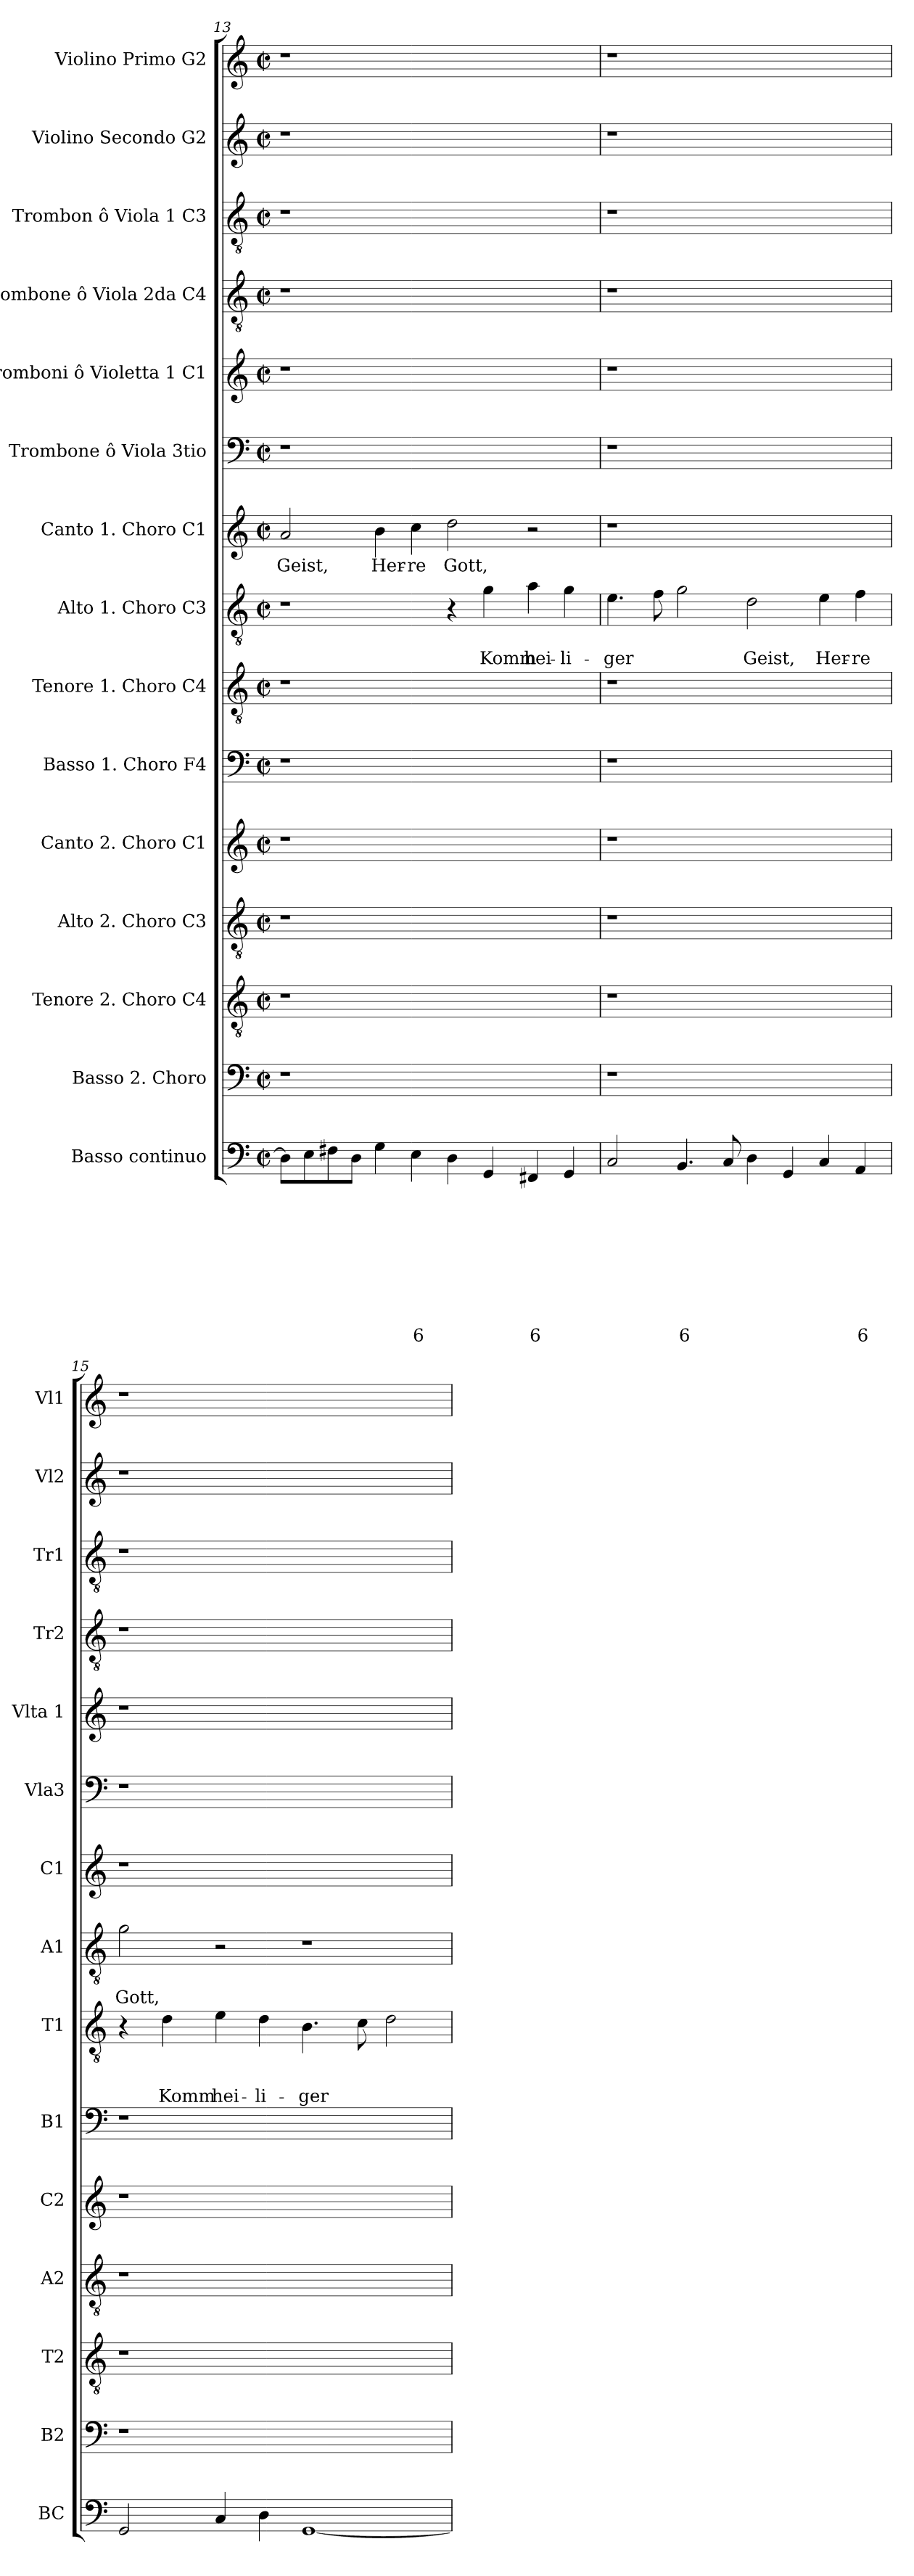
**kern	**text	**text	**text	**text	**text	**text	**text	**text	**text	**kern	**kern	**kern	**kern	**kern	**kern	**text	**text	**text	**kern	**text	**text	**kern	**text	**kern	**kern	**kern	**kern	**kern	**kern
*part15	*part15	*part15	*part15	*part15	*part15	*part15	*part15	*part15	*part15	*part14	*part13	*part12	*part11	*part10	*part9	*part9	*part9	*part9	*part8	*part8	*part8	*part7	*part7	*part6	*part5	*part4	*part3	*part2	*part1
*staff15	*staff15	*staff15	*staff15	*staff15	*staff15	*staff15	*staff15	*staff15	*staff15	*staff14	*staff13	*staff12	*staff11	*staff10	*staff9	*staff9	*staff9	*staff9	*staff8	*staff8	*staff8	*staff7	*staff7	*staff6	*staff5	*staff4	*staff3	*staff2	*staff1
*I"Basso continuo	*	*	*	*	*	*	*	*	*	*I"Basso 2. Choro	*I"Tenore 2. Choro C4	*I"Alto 2. Choro C3	*I"Canto 2. Choro  C1	*I"Basso 1. Choro F4	*I"Tenore 1. Choro C4	*	*	*	*I"Alto 1. Choro C3	*	*	*I"Canto 1. Choro  C1	*	*I"Trombone ô Viola 3tio	*I"Tromboni ô Violetta 1 C1	*I"Trombone ô Viola 2da C4	*I"Trombon ô Viola 1 C3	*I"Violino Secondo G2	*I"Violino Primo G2
*I'BC	*	*	*	*	*	*	*	*	*	*I'B2	*I'T2	*I'A2	*I'C2	*I'B1	*I'T1	*	*	*	*I'A1	*	*	*I'C1	*	*I'Vla3	*I'Vlta 1	*I'Tr2	*I'Tr1	*I'Vl2	*I'Vl1
!!LO:PB:g=z
*clefF4	*	*	*	*	*	*	*	*	*	*clefF4	*clefGv2	*clefGv2	*clefG2	*clefF4	*clefGv2	*	*	*	*clefGv2	*	*	*clefG2	*	*clefF4	*clefG2	*clefGv2	*clefGv2	*clefG2	*clefG2
*k[]	*	*	*	*	*	*	*	*	*	*k[]	*k[]	*k[]	*k[]	*k[]	*k[]	*	*	*	*k[]	*	*	*k[]	*	*k[]	*k[]	*k[]	*k[]	*k[]	*k[]
*C:	*	*	*	*	*	*	*	*	*	*C:	*C:	*C:	*C:	*C:	*C:	*	*	*	*C:	*	*	*C:	*	*C:	*C:	*C:	*C:	*C:	*C:
*M2/2	*	*	*	*	*	*	*	*	*	*M2/2	*M2/2	*M2/2	*M2/2	*M2/2	*M2/2	*	*	*	*M2/2	*	*	*M2/2	*	*M2/2	*M2/2	*M2/2	*M2/2	*M2/2	*M2/2
*met(c|)	*	*	*	*	*	*	*	*	*	*met(c|)	*met(c|)	*met(c|)	*met(c|)	*met(c|)	*met(c|)	*	*	*	*met(c|)	*	*	*met(c|)	*	*met(c|)	*met(c|)	*met(c|)	*met(c|)	*met(c|)	*met(c|)
=13	=13	=13	=13	=13	=13	=13	=13	=13	=13	=13	=13	=13	=13	=13	=13	=13	=13	=13	=13	=13	=13	=13	=13	=13	=13	=13	=13	=13	=13
!	!	!	!	!	!	!	!	!	!	!	!	!	!	!	!	!	!	!	!	!	!	!	!LO:LY:b	!	!	!	!	!	!
8D\L]	.	.	.	.	.	.	.	.	.	1r	1r	1r	1r	1r	1r	.	.	.	1r	.	.	2a/	Geist,	1r	1r	1r	1r	1r	1r
8E\	.	.	.	.	.	.	.	.	.	.	.	.	.	.	.	.	.	.	.	.	.	.	.	.	.	.	.	.	.
8F#X\	.	.	.	.	.	.	.	.	.	.	.	.	.	.	.	.	.	.	.	.	.	.	.	.	.	.	.	.	.
8D\J	.	.	.	.	.	.	.	.	.	.	.	.	.	.	.	.	.	.	.	.	.	.	.	.	.	.	.	.	.
!	!	!	!	!	!	!	!	!	!	!	!	!	!	!	!	!	!	!	!	!	!	!	!LO:LY:b	!	!	!	!	!	!
4G\	.	.	.	.	.	.	.	.	.	.	.	.	.	.	.	.	.	.	.	.	.	4b\	Her-	.	.	.	.	.	.
!	!	!	!	!	!	!	!	!	!LO:LY:b	!	!	!	!	!	!	!	!	!	!	!	!	!	!LO:LY:b	!	!	!	!	!	!
4E\	.	.	.	.	.	.	.	.	6	.	.	.	.	.	.	.	.	.	.	.	.	4cc\	-re	.	.	.	.	.	.
!	!	!	!	!	!	!	!	!	!	!	!	!	!	!	!	!	!	!	!	!	!	!	!LO:LY:b	!	!	!	!	!	!
4D\	.	.	.	.	.	.	.	.	.	1ryy	1ryy	1ryy	1ryy	1ryy	1ryy	.	.	.	4r	.	.	2dd\	Gott,	1ryy	1ryy	1ryy	1ryy	1ryy	1ryy
!	!	!	!	!	!	!	!	!	!	!	!	!	!	!	!	!	!	!	!	!	!LO:LY:b	!	!	!	!	!	!	!	!
4GG/	.	.	.	.	.	.	.	.	.	.	.	.	.	.	.	.	.	.	4g\	.	Komm	.	.	.	.	.	.	.	.
!	!	!	!	!	!	!	!	!	!LO:LY:b	!	!	!	!	!	!	!	!	!	!	!	!LO:LY:b	!	!	!	!	!	!	!	!
4FF#X/	.	.	.	.	.	.	.	.	6	.	.	.	.	.	.	.	.	.	4a\	.	hei-	2r	.	.	.	.	.	.	.
!	!	!	!	!	!	!	!	!	!	!	!	!	!	!	!	!	!	!	!	!	!LO:LY:b	!	!	!	!	!	!	!	!
4GG/	.	.	.	.	.	.	.	.	.	.	.	.	.	.	.	.	.	.	4g\	.	-li-	.	.	.	.	.	.	.	.
=14	=14	=14	=14	=14	=14	=14	=14	=14	=14	=14	=14	=14	=14	=14	=14	=14	=14	=14	=14	=14	=14	=14	=14	=14	=14	=14	=14	=14	=14
!	!	!	!	!	!	!	!	!	!	!	!	!	!	!	!	!	!	!	!	!	!LO:LY:b	!	!	!	!	!	!	!	!
2C/	.	.	.	.	.	.	.	.	.	1r	1r	1r	1r	1r	1r	.	.	.	4.e\	.	-ger	1r	.	1r	1r	1r	1r	1r	1r
.	.	.	.	.	.	.	.	.	.	.	.	.	.	.	.	.	.	.	8f\	.	.	.	.	.	.	.	.	.	.
!	!	!	!	!	!	!	!	!	!LO:LY:b	!	!	!	!	!	!	!	!	!	!	!	!	!	!	!	!	!	!	!	!
4.BB/	.	.	.	.	.	.	.	.	6	.	.	.	.	.	.	.	.	.	2g\	.	.	.	.	.	.	.	.	.	.
8C/	.	.	.	.	.	.	.	.	.	.	.	.	.	.	.	.	.	.	.	.	.	.	.	.	.	.	.	.	.
!	!	!	!	!	!	!	!	!	!	!	!	!	!	!	!	!	!	!	!	!	!LO:LY:b	!	!	!	!	!	!	!	!
4D\	.	.	.	.	.	.	.	.	.	1ryy	1ryy	1ryy	1ryy	1ryy	1ryy	.	.	.	2d\	.	Geist,	1ryy	.	1ryy	1ryy	1ryy	1ryy	1ryy	1ryy
4GG/	.	.	.	.	.	.	.	.	.	.	.	.	.	.	.	.	.	.	.	.	.	.	.	.	.	.	.	.	.
!	!	!	!	!	!	!	!	!	!	!	!	!	!	!	!	!	!	!	!	!	!LO:LY:b	!	!	!	!	!	!	!	!
4C/	.	.	.	.	.	.	.	.	.	.	.	.	.	.	.	.	.	.	4e\	.	Her-	.	.	.	.	.	.	.	.
!	!	!	!	!	!	!	!	!	!LO:LY:b	!	!	!	!	!	!	!	!	!	!	!	!LO:LY:b	!	!	!	!	!	!	!	!
4AA/	.	.	.	.	.	.	.	.	6	.	.	.	.	.	.	.	.	.	4f\	.	-re	.	.	.	.	.	.	.	.
=15	=15	=15	=15	=15	=15	=15	=15	=15	=15	=15	=15	=15	=15	=15	=15	=15	=15	=15	=15	=15	=15	=15	=15	=15	=15	=15	=15	=15	=15
!	!	!	!	!	!	!	!	!	!	!	!	!	!	!	!	!	!	!	!	!	!LO:LY:b	!	!	!	!	!	!	!	!
2GG/	.	.	.	.	.	.	.	.	.	1r	1r	1r	1r	1r	4r	.	.	.	2g\	.	Gott,	1r	.	1r	1r	1r	1r	1r	1r
!	!	!	!	!	!	!	!	!	!	!	!	!	!	!	!	!	!	!LO:LY:b	!	!	!	!	!	!	!	!	!	!	!
.	.	.	.	.	.	.	.	.	.	.	.	.	.	.	4d\	.	.	Komm	.	.	.	.	.	.	.	.	.	.	.
!	!	!	!	!	!	!	!	!	!	!	!	!	!	!	!	!	!	!LO:LY:b	!	!	!	!	!	!	!	!	!	!	!
4C/	.	.	.	.	.	.	.	.	.	.	.	.	.	.	4e\	.	.	hei-	2r	.	.	.	.	.	.	.	.	.	.
!	!	!	!	!	!	!	!	!	!	!	!	!	!	!	!	!	!	!LO:LY:b	!	!	!	!	!	!	!	!	!	!	!
4D\	.	.	.	.	.	.	.	.	.	.	.	.	.	.	4d\	.	.	-li-	.	.	.	.	.	.	.	.	.	.	.
!	!	!	!	!	!	!	!	!	!	!	!	!	!	!	!	!	!	!LO:LY:b	!	!	!	!	!	!	!	!	!	!	!
[1GG	.	.	.	.	.	.	.	.	.	1ryy	1ryy	1ryy	1ryy	1ryy	4.B\	.	.	-ger	1r	.	.	1ryy	.	1ryy	1ryy	1ryy	1ryy	1ryy	1ryy
.	.	.	.	.	.	.	.	.	.	.	.	.	.	.	8c\	.	.	.	.	.	.	.	.	.	.	.	.	.	.
.	.	.	.	.	.	.	.	.	.	.	.	.	.	.	2d\	.	.	.	.	.	.	.	.	.	.	.	.	.	.
=	=	=	=	=	=	=	=	=	=	=	=	=	=	=	=	=	=	=	=	=	=	=	=	=	=	=	=	=	=
*-	*-	*-	*-	*-	*-	*-	*-	*-	*-	*-	*-	*-	*-	*-	*-	*-	*-	*-	*-	*-	*-	*-	*-	*-	*-	*-	*-	*-	*-
